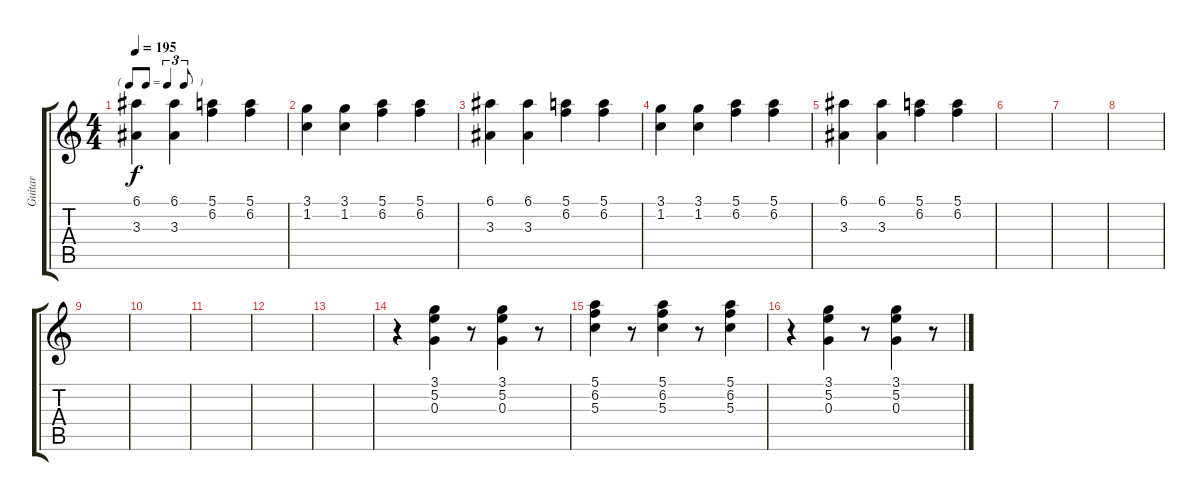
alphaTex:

\track ("Guitar" "Guitar") {instrument electricguitarclean}
\staff {score tabs}
\tuning (E4 B3 G3 D3 A2 E2) {hide}
\ts (4 4)
\tf triplet8th
\tempo 195
\clef g2
\ks c
(6.1 3.3).4{dy f} (6.1 3.3).4 (5.1 6.2).4 (5.1 6.2).4 |
(3.1 1.2).4 (3.1 1.2).4 (5.1 6.2).4 (5.1 6.2).4 |
(6.1 3.3).4 (6.1 3.3).4 (5.1 6.2).4 (5.1 6.2).4 |
(3.1 1.2).4 (3.1 1.2).4 (5.1 6.2).4 (5.1 6.2).4 |
(6.1 3.3).4 (6.1 3.3).4 (5.1 6.2).4 (5.1 6.2).4 |
|
|
|
|
|
|
|
|
r.4 (3.1 5.2 0.3).4 r.8 (3.1 5.2 0.3).4 r.8 |
(5.1 6.2 5.3).4 r.8 (5.1 6.2 5.3).4 r.8 (5.1 6.2 5.3).4 |
r.4 (3.1 5.2 0.3).4 r.8 (3.1 5.2 0.3).4 r.8
